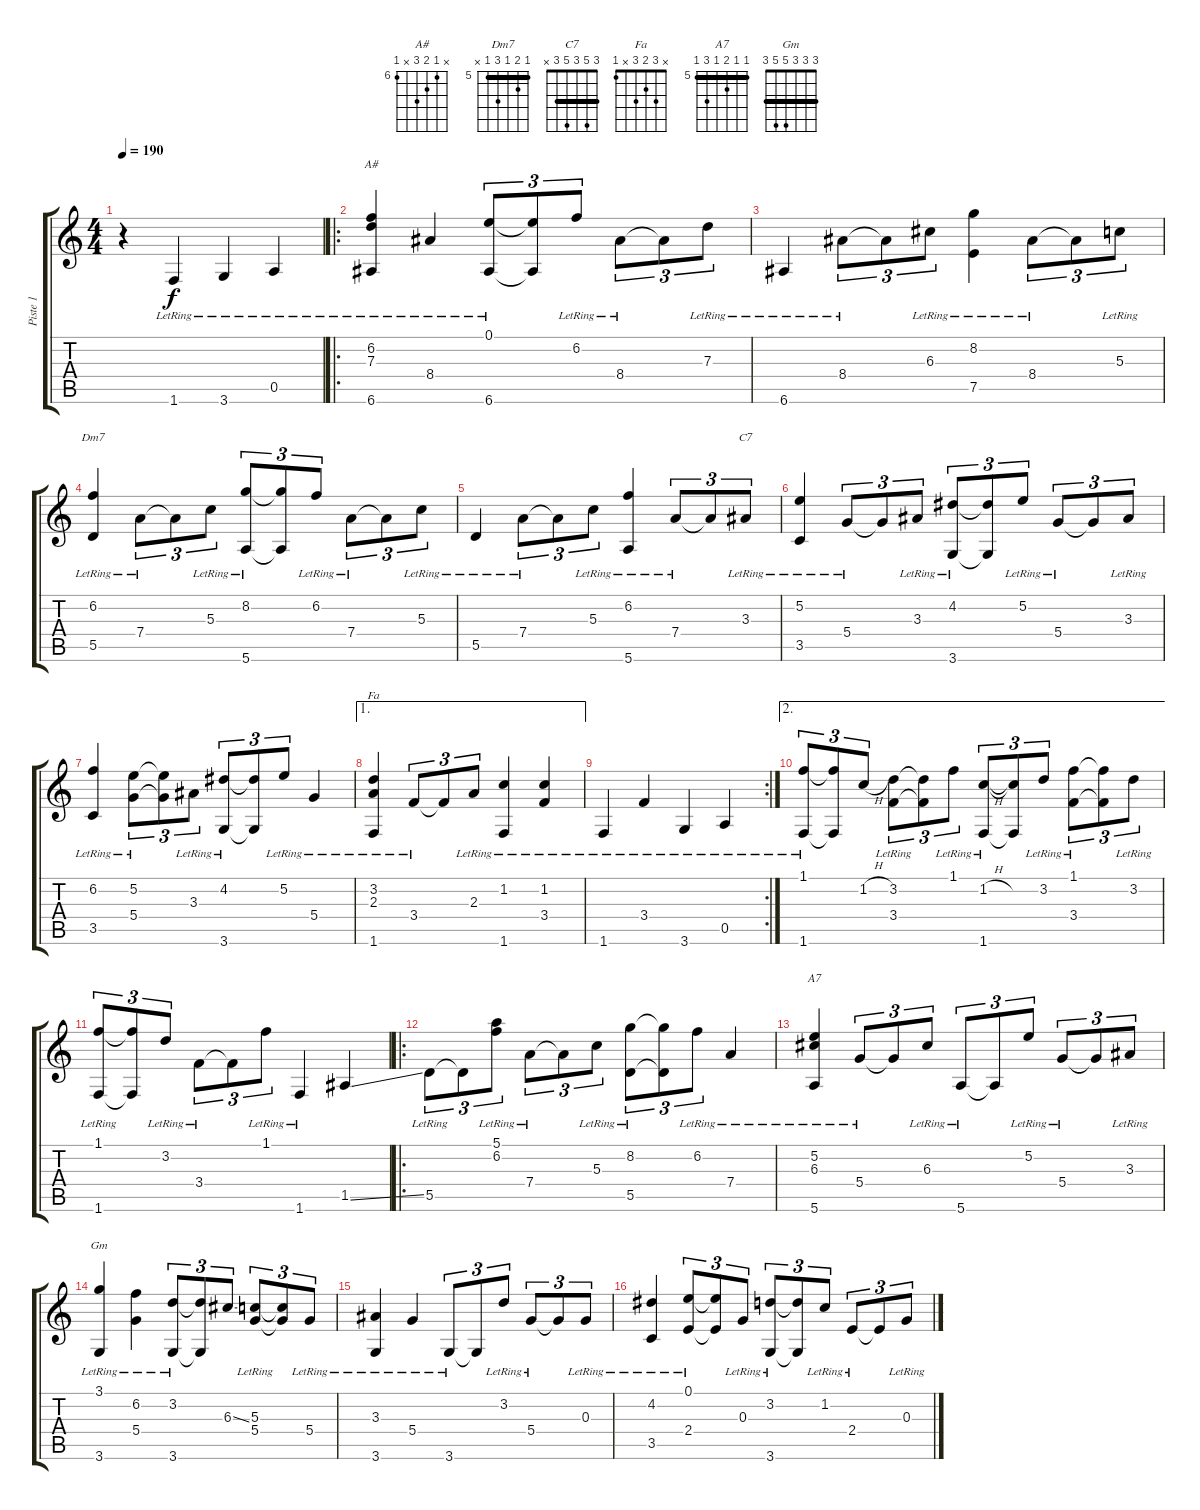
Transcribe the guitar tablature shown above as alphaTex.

\track ("Piste 1" "Piste 1") {instrument acousticguitarsteel}
\staff {score tabs}
\tuning (E4 B3 G3 D3 A2 E2) {hide}
\chord ("A#" x 6 7 8 x 6) {firstfret 6}
\chord ("Dm7" 5 6 5 7 5 x) {firstfret 5 barre 5}
\chord ("C7" 3 5 3 5 3 x) {barre 3}
\chord ("Fa" x 3 2 3 x 1)
\chord ("A7" 5 5 6 5 7 5) {firstfret 5 barre 5}
\chord ("Gm" 3 3 3 5 5 3) {barre 3}
\ts (4 4)
\tempo 190
\clef g2
\ks c
r.4{dy f instrument acousticguitarsteel} 1.6{lr}.4 3.6{lr}.4 0.5{lr}.4 |
\ro
(6.2{lr} 7.3{lr} 6.6{lr}).4{ch "A#"} 8.4{lr}.4 (0.1{lr} 6.6{lr}).8{tu (3 2)} (0.1{t} 6.6{t}).8{tu (3 2)} 6.2{lr}.8{tu (3 2)} 8.4{lr}.8{tu (3 2)} 8.4{t}.8{tu (3 2)} 7.3{lr}.8{tu (3 2)} |
6.6{lr}.4 8.4{lr}.8{tu (3 2)} 8.4{t}.8{tu (3 2)} 6.3{lr}.8{tu (3 2)} (8.2{lr} 7.5{lr}).4 8.4{lr}.8{tu (3 2)} 8.4{t}.8{tu (3 2)} 5.3{lr}.8{tu (3 2)} |
(6.2{lr} 5.5{lr}).4{ch "Dm7"} 7.4{lr}.8{tu (3 2)} 7.4{t}.8{tu (3 2)} 5.3{lr}.8{tu (3 2)} (8.2{lr} 5.6{lr}).8{tu (3 2)} (8.2{t} 5.6{t}).8{tu (3 2)} 6.2{lr}.8{tu (3 2)} 7.4{lr}.8{tu (3 2)} 7.4{t}.8{tu (3 2)} 5.3{lr}.8{tu (3 2)} |
5.5{lr}.4 7.4{lr}.8{tu (3 2)} 7.4{t}.8{tu (3 2)} 5.3{lr}.8{tu (3 2)} (6.2{lr} 5.6{lr}).4 7.4{lr}.8{tu (3 2)} 7.4{t}.8{tu (3 2)} 3.3{lr}.8{tu (3 2) ch "C7"} |
(5.2{lr} 3.5{lr}).4 5.4{lr}.8{tu (3 2)} 5.4{t}.8{tu (3 2)} 3.3{lr}.8{tu (3 2)} (4.2{lr} 3.6{lr}).8{tu (3 2)} (4.2{t} 3.6{t}).8{tu (3 2)} 5.2{lr}.8{tu (3 2)} 5.4{lr}.8{tu (3 2)} 5.4{t}.8{tu (3 2)} 3.3{lr}.8{tu (3 2)} |
(6.2{lr} 3.5{lr}).4 (5.2{lr} 5.4{lr}).8{tu (3 2)} (5.2{t} 5.4{t}).8{tu (3 2)} 3.3{lr}.8{tu (3 2)} (4.2{lr} 3.6{lr}).8{tu (3 2)} (4.2{t} 3.6{t}).8{tu (3 2)} 5.2{lr}.8{tu (3 2)} 5.4{lr}.4 |
\ae 1
(3.2{lr} 2.3{lr} 1.6{lr}).4{ch "Fa"} 3.4{lr}.8{tu (3 2)} 3.4{t}.8{tu (3 2)} 2.3{lr}.8{tu (3 2)} (1.2{lr} 1.6{lr}).4 (1.2{lr} 3.4{lr}).4 |
\rc 2
1.6{lr}.4 3.4{lr}.4 3.6{lr}.4 0.5{lr}.4 |
\ae 2
(1.1{lr} 1.6{lr}).8{tu (3 2)} (1.1{t} 1.6{t}).8{tu (3 2)} 1.2{h}.8{tu (3 2)} (3.2{lr} 3.4{lr}).8{tu (3 2)} (3.2{t} 3.4{t}).8{tu (3 2)} 1.1{lr}.8{tu (3 2)} (1.2{h} 1.6{lr}).8{tu (3 2)} (1.2{t} 1.6{t}).8{tu (3 2)} 3.2{lr}.8{tu (3 2)} (1.1{lr} 3.4{lr}).8{tu (3 2)} (1.1{t} 3.4{t}).8{tu (3 2)} 3.2{lr}.8{tu (3 2)} |
(1.1{lr} 1.6{lr}).8{tu (3 2)} (1.1{t} 1.6{t}).8{tu (3 2)} 3.2{lr}.8{tu (3 2)} 3.4{lr}.8{tu (3 2)} 3.4{t}.8{tu (3 2)} 1.1{lr}.8{tu (3 2)} 1.6{lr}.4 1.5{ss}.4 |
\ro
5.5{lr}.8{tu (3 2)} 5.5{t}.8{tu (3 2)} (5.1{lr} 6.2{lr}).8{tu (3 2)} 7.4{lr}.8{tu (3 2)} 7.4{t}.8{tu (3 2)} 5.3{lr}.8{tu (3 2)} (8.2{lr} 5.5{lr}).8{tu (3 2)} (8.2{t} 5.5{t}).8{tu (3 2)} 6.2{lr}.8{tu (3 2)} 7.4{lr}.4 |
(5.2{lr} 6.3{lr} 5.6{lr}).4{ch "A7"} 5.4{lr}.8{tu (3 2)} 5.4{t}.8{tu (3 2)} 6.3{lr}.8{tu (3 2)} 5.6{lr}.8{tu (3 2)} 5.6{t}.8{tu (3 2)} 5.2{lr}.8{tu (3 2)} 5.4{lr}.8{tu (3 2)} 5.4{t}.8{tu (3 2)} 3.3{lr}.8{tu (3 2)} |
(3.1{lr} 3.6{lr}).4{ch "Gm"} (6.2{lr} 5.4{lr}).4 (3.2{lr} 3.6{lr}).8{tu (3 2)} (3.2{t} 3.6{t}).8{tu (3 2)} 6.3{ss}.8{tu (3 2)} (5.3{lr} 5.4{lr}).8{tu (3 2)} (5.3{t} 5.4{t}).8{tu (3 2)} 5.4{lr}.8{tu (3 2)} |
(3.3{lr} 3.6{lr}).4 5.4{lr}.4 3.6{lr}.8{tu (3 2)} 3.6{t}.8{tu (3 2)} 3.2{lr}.8{tu (3 2)} 5.4{lr}.8{tu (3 2)} 5.4{t}.8{tu (3 2)} 0.3{lr}.8{tu (3 2)} |
(4.2{lr} 3.5{lr}).4 (0.1{lr} 2.4{lr}).8{tu (3 2)} (0.1{t} 2.4{t}).8{tu (3 2)} 0.3{lr}.8{tu (3 2)} (3.2{lr} 3.6{lr}).8{tu (3 2)} (3.2{t} 3.6{t}).8{tu (3 2)} 1.2{lr}.8{tu (3 2)} 2.4{lr}.8{tu (3 2)} 2.4{t}.8{tu (3 2)} 0.3{lr}.8{tu (3 2)}
